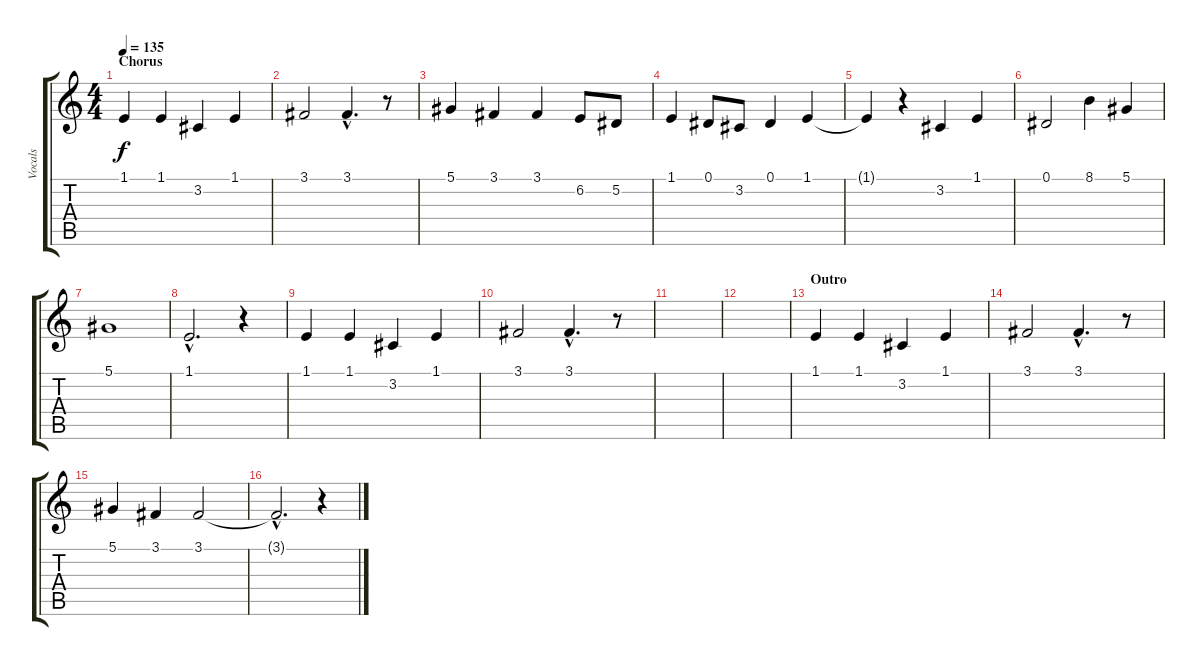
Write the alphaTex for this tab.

\track ("Vocals" "Vocals") {instrument clarinet}
\staff {score tabs}
\tuning (Eb4 Bb3 Gb3 Db3 Ab2 Eb2) {hide}
\ts (4 4)
\section ("" "Chorus")
\tempo 135
\clef g2
\ks c
1.1.4{dy f} 1.1.4 3.2.4 1.1.4 |
3.1.2 3.1{hac}.4{d} r.8 |
5.1.4 3.1.4 3.1.4 6.2.8 5.2.8 |
1.1.4 0.1.8 3.2.8 0.1.4 1.1.4 |
1.1{t}.4 r.4 3.2.4 1.1.4 |
0.1.2 8.1.4 5.1.4 |
5.1.1 |
1.1{hac}.2{d} r.4 |
1.1.4 1.1.4 3.2.4 1.1.4 |
3.1.2 3.1{hac}.4{d} r.8 |
|
|
\section ("" "Outro")
1.1.4 1.1.4 3.2.4 1.1.4 |
3.1.2 3.1{hac}.4{d} r.8 |
5.1.4 3.1.4 3.1.2 |
3.1{hac t}.2{d} r.4
